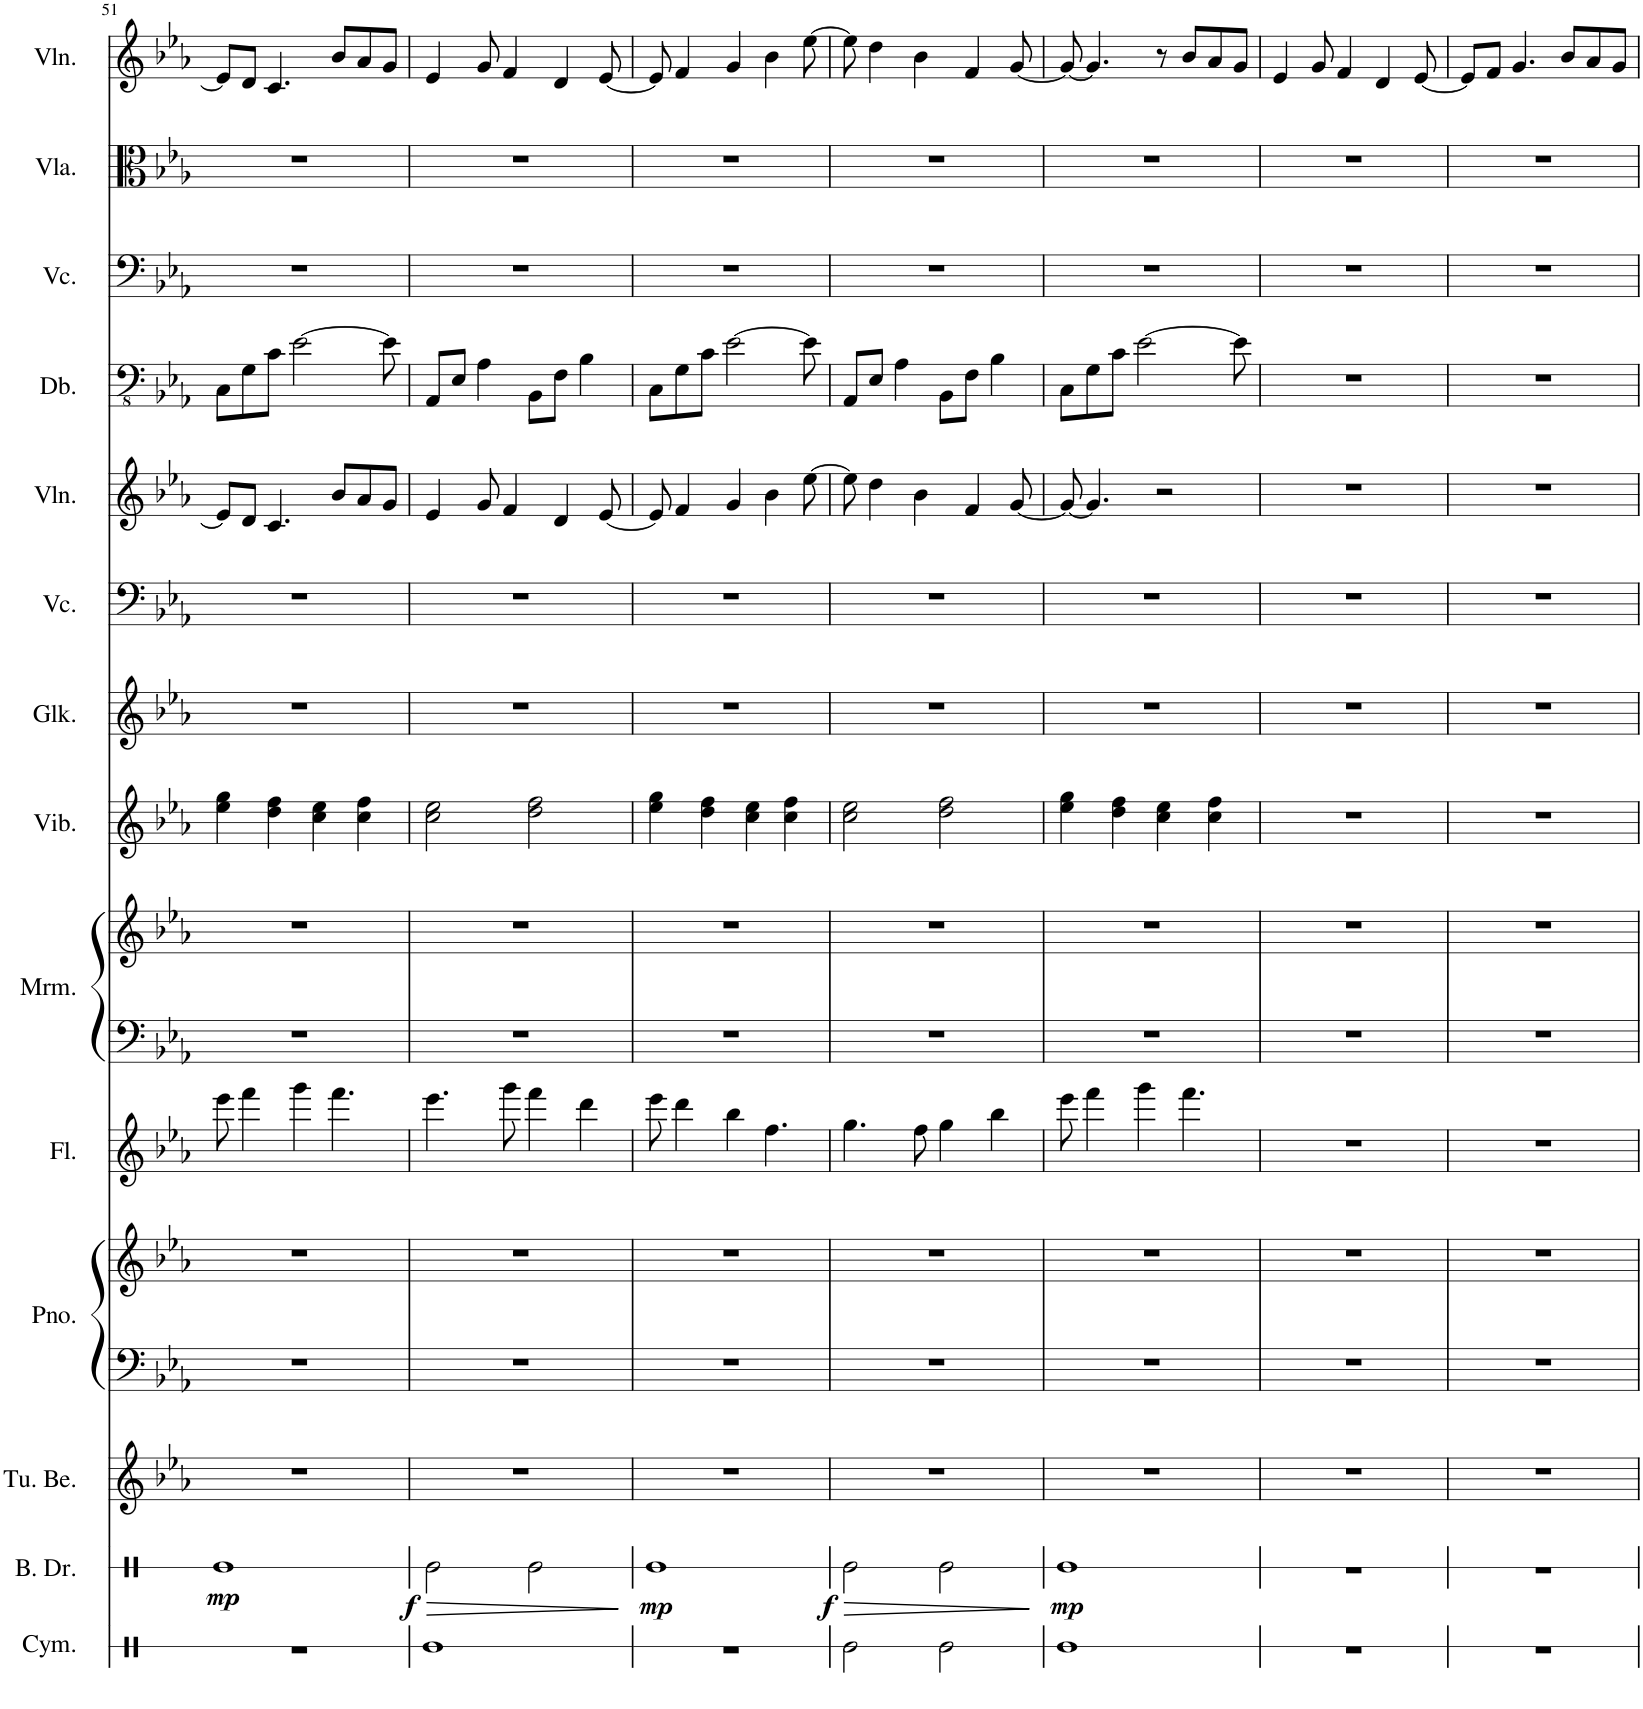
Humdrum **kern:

**kern	**kern	**dynam	**kern	**kern	**kern	**kern	**kern	**kern	**kern	**kern	**kern	**kern	**kern	**kern	**kern	**kern
*part14	*part13	*part13	*part12	*part11	*part11	*part10	*part9	*part9	*part8	*part7	*part6	*part5	*part4	*part3	*part2	*part1
*staff16	*staff15	*staff15	*staff14	*staff13	*staff12	*staff11	*staff10	*staff9	*staff8	*staff7	*staff6	*staff5	*staff4	*staff3	*staff2	*staff1
*I"Cymbal	*I"Bass Drum	*	*I"Tubular Bells	*I"Piano	*	*I"Flute	*I"Marimba	*	*I"Vibraphone	*I"Glockenspiel	*I"Violoncello	*I"Violin	*I"Double Bass	*I"Violoncello	*I"Viola	*I"Violin
*I'Cym.	*I'B. Dr.	*	*I'Tu. Be.	*I'Pno.	*	*I'Fl.	*I'Mrm.	*	*I'Vib.	*I'Glk.	*I'Vc.	*I'Vln.	*I'Db.	*I'Vc.	*I'Vla.	*I'Vln.
!!LO:PB:g=z
*clefX	*clefX	*	*clefG2	*clefF4	*clefG2	*clefG2	*clefF4	*clefG2	*clefG2	*clefG2	*clefF4	*clefG2	*clefFv4	*clefF4	*clefC3	*clefG2
*	*	*	*	*	*	*	*	*	*	*Trd-14c-24	*	*	*Trd7c12	*	*	*
*k[]	*k[]	*	*k[b-e-a-]	*k[b-e-a-]	*k[b-e-a-]	*k[b-e-a-]	*k[b-e-a-]	*k[b-e-a-]	*k[b-e-a-]	*k[b-e-a-]	*k[b-e-a-]	*k[b-e-a-]	*k[b-e-a-]	*k[b-e-a-]	*k[b-e-a-]	*k[b-e-a-]
*M4/4	*M4/4	*	*M4/4	*M4/4	*M4/4	*M4/4	*M4/4	*M4/4	*M4/4	*M4/4	*M4/4	*M4/4	*M4/4	*M4/4	*M4/4	*M4/4
=51	=51	=51	=51	=51	=51	=51	=51	=51	=51	=51	=51	=51	=51	=51	=51	=51
!	!	!LO:DY:b	!	!	!	!	!	!	!	!	!	!	!	!	!	!
1r	1Re	mp	1r	1r	1r	8eee-\	1r	1r	4ee-\ 4gg\	1r	1r	8e-/L]	8CC\L	1r	1r	8e-/L]
.	.	.	.	.	.	4fff\	.	.	.	.	.	8d/J	8GG\	.	.	8d/J
.	.	.	.	.	.	.	.	.	4dd\ 4ff\	.	.	4.c/	8C\J	.	.	4.c/
.	.	.	.	.	.	4ggg\	.	.	.	.	.	.	[2E-\	.	.	.
.	.	.	.	.	.	.	.	.	4cc\ 4ee-\	.	.	.	.	.	.	.
.	.	.	.	.	.	4.fff\	.	.	.	.	.	8b-/L	.	.	.	8b-/L
.	.	.	.	.	.	.	.	.	4cc\ 4ff\	.	.	8a-/	.	.	.	8a-/
.	.	.	.	.	.	.	.	.	.	.	.	8g/J	8E-\]	.	.	8g/J
=52	=52	=52	=52	=52	=52	=52	=52	=52	=52	=52	=52	=52	=52	=52	=52	=52
!	!	!LO:HP:b	!	!	!	!	!	!	!	!	!	!	!	!	!	!
!	!	!LO:DY:n=1:b	!	!	!	!	!	!	!	!	!	!	!	!	!	!
1Re	2Re\	> f	1r	1r	1r	4.eee-\	1r	1r	2cc\ 2ee-\	1r	1r	4e-/	8AAA-/L	1r	1r	4e-/
.	.	.	.	.	.	.	.	.	.	.	.	.	8EE-/J	.	.	.
.	.	.	.	.	.	.	.	.	.	.	.	8g/	4AA-\	.	.	8g/
.	.	.	.	.	.	8ggg\	.	.	.	.	.	4f/	.	.	.	4f/
.	2Re\	.	.	.	.	4fff\	.	.	2dd\ 2ff\	.	.	.	8BBB-\L	.	.	.
.	.	.	.	.	.	.	.	.	.	.	.	4d/	8FF\J	.	.	4d/
.	.	.	.	.	.	4ddd\	.	.	.	.	.	.	4BB-\	.	.	.
.	.	.	.	.	.	.	.	.	.	.	.	[8e-/	.	.	.	[8e-/
.	.	]	.	.	.	.	.	.	.	.	.	.	.	.	.	.
=53	=53	=53	=53	=53	=53	=53	=53	=53	=53	=53	=53	=53	=53	=53	=53	=53
!	!	!LO:DY:b	!	!	!	!	!	!	!	!	!	!	!	!	!	!
1r	1Re	mp	1r	1r	1r	8eee-\	1r	1r	4ee-\ 4gg\	1r	1r	8e-/]	8CC\L	1r	1r	8e-/]
.	.	.	.	.	.	4ddd\	.	.	.	.	.	4f/	8GG\	.	.	4f/
.	.	.	.	.	.	.	.	.	4dd\ 4ff\	.	.	.	8C\J	.	.	.
.	.	.	.	.	.	4bb-\	.	.	.	.	.	4g/	[2E-\	.	.	4g/
.	.	.	.	.	.	.	.	.	4cc\ 4ee-\	.	.	.	.	.	.	.
.	.	.	.	.	.	4.ff\	.	.	.	.	.	4b-\	.	.	.	4b-\
.	.	.	.	.	.	.	.	.	4cc\ 4ff\	.	.	.	.	.	.	.
.	.	.	.	.	.	.	.	.	.	.	.	[8ee-\	8E-\]	.	.	[8ee-\
=54	=54	=54	=54	=54	=54	=54	=54	=54	=54	=54	=54	=54	=54	=54	=54	=54
!	!	!LO:HP:b	!	!	!	!	!	!	!	!	!	!	!	!	!	!
!	!	!LO:DY:n=1:b	!	!	!	!	!	!	!	!	!	!	!	!	!	!
2Re\	2Re\	> f	1r	1r	1r	4.gg\	1r	1r	2cc\ 2ee-\	1r	1r	8ee-\]	8AAA-/L	1r	1r	8ee-\]
.	.	.	.	.	.	.	.	.	.	.	.	4dd\	8EE-/J	.	.	4dd\
.	.	.	.	.	.	.	.	.	.	.	.	.	4AA-\	.	.	.
.	.	.	.	.	.	8ff\	.	.	.	.	.	4b-\	.	.	.	4b-\
2Re\	2Re\	.	.	.	.	4gg\	.	.	2dd\ 2ff\	.	.	.	8BBB-\L	.	.	.
.	.	.	.	.	.	.	.	.	.	.	.	4f/	8FF\J	.	.	4f/
.	.	.	.	.	.	4bb-\	.	.	.	.	.	.	4BB-\	.	.	.
.	.	.	.	.	.	.	.	.	.	.	.	[8g/	.	.	.	[8g/
.	.	]	.	.	.	.	.	.	.	.	.	.	.	.	.	.
=55	=55	=55	=55	=55	=55	=55	=55	=55	=55	=55	=55	=55	=55	=55	=55	=55
!	!	!LO:DY:b	!	!	!	!	!	!	!	!	!	!	!	!	!	!
1Re	1Re	mp	1r	1r	1r	8eee-\	1r	1r	4ee-\ 4gg\	1r	1r	8g/_	8CC\L	1r	1r	8g/_
.	.	.	.	.	.	4fff\	.	.	.	.	.	4.g/]	8GG\	.	.	4.g/]
.	.	.	.	.	.	.	.	.	4dd\ 4ff\	.	.	.	8C\J	.	.	.
.	.	.	.	.	.	4ggg\	.	.	.	.	.	.	[2E-\	.	.	.
.	.	.	.	.	.	.	.	.	4cc\ 4ee-\	.	.	2r	.	.	.	8r
.	.	.	.	.	.	4.fff\	.	.	.	.	.	.	.	.	.	8b-/L
.	.	.	.	.	.	.	.	.	4cc\ 4ff\	.	.	.	.	.	.	8a-/
.	.	.	.	.	.	.	.	.	.	.	.	.	8E-\]	.	.	8g/J
=56	=56	=56	=56	=56	=56	=56	=56	=56	=56	=56	=56	=56	=56	=56	=56	=56
1r	1r	.	1r	1r	1r	1r	1r	1r	1r	1r	1r	1r	1r	1r	1r	4e-/
.	.	.	.	.	.	.	.	.	.	.	.	.	.	.	.	8g/
.	.	.	.	.	.	.	.	.	.	.	.	.	.	.	.	4f/
.	.	.	.	.	.	.	.	.	.	.	.	.	.	.	.	4d/
.	.	.	.	.	.	.	.	.	.	.	.	.	.	.	.	[8e-/
=57	=57	=57	=57	=57	=57	=57	=57	=57	=57	=57	=57	=57	=57	=57	=57	=57
1r	1r	.	1r	1r	1r	1r	1r	1r	1r	1r	1r	1r	1r	1r	1r	8e-/L]
.	.	.	.	.	.	.	.	.	.	.	.	.	.	.	.	8f/J
.	.	.	.	.	.	.	.	.	.	.	.	.	.	.	.	4.g/
.	.	.	.	.	.	.	.	.	.	.	.	.	.	.	.	8b-/L
.	.	.	.	.	.	.	.	.	.	.	.	.	.	.	.	8a-/
.	.	.	.	.	.	.	.	.	.	.	.	.	.	.	.	8g/J
=	=	=	=	=	=	=	=	=	=	=	=	=	=	=	=	=
*-	*-	*-	*-	*-	*-	*-	*-	*-	*-	*-	*-	*-	*-	*-	*-	*-
